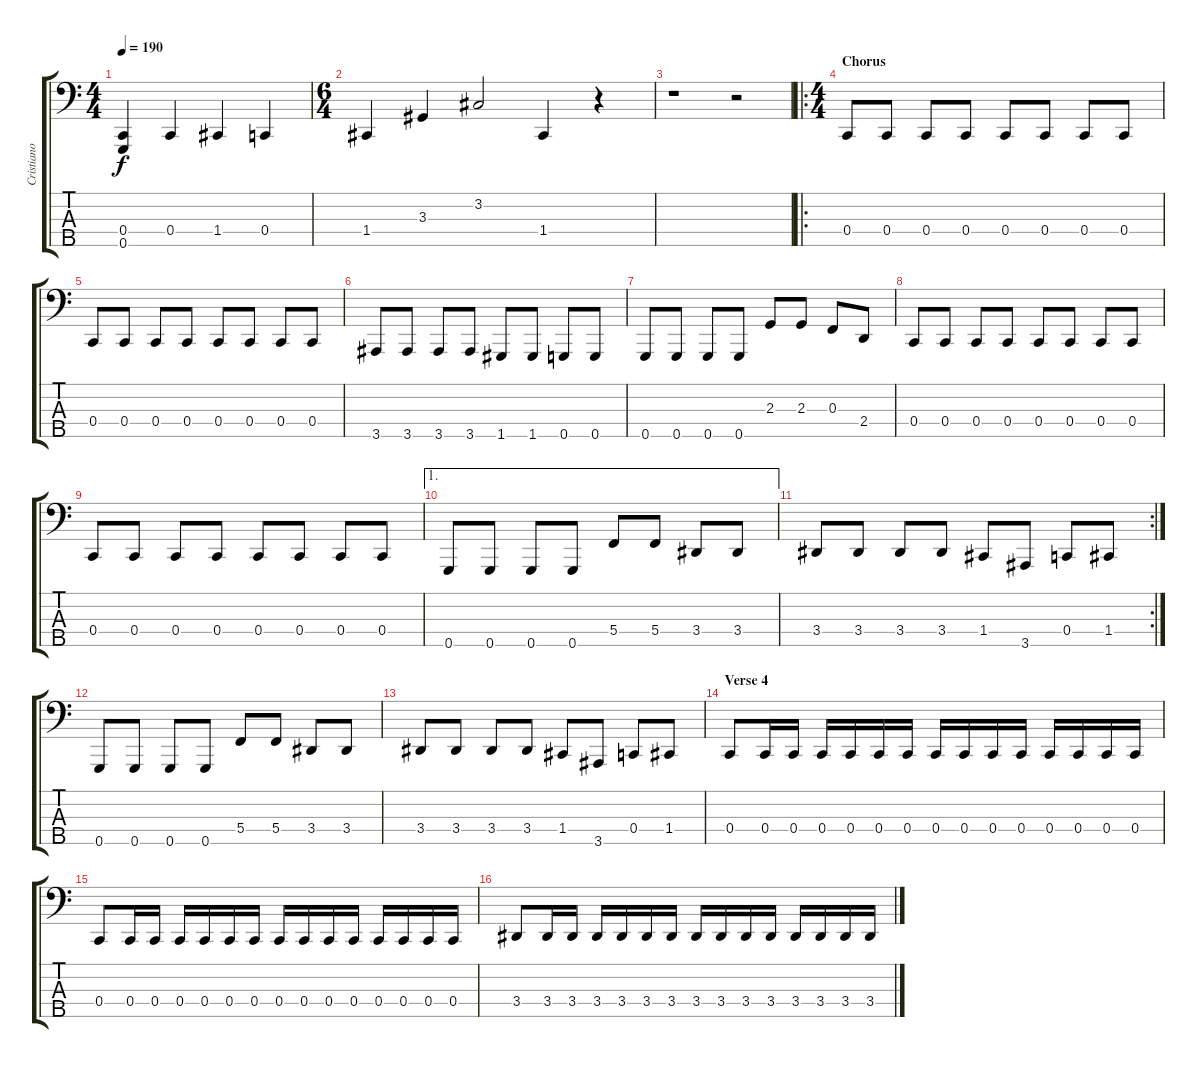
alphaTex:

\track ("Cristiano" "Cristiano") {instrument electricbasspick}
\staff {score tabs}
\tuning (Eb2 Bb1 F1 C1 G0) {hide}
\ts (4 4)
\tempo 190
\clef f4
\ks c
(0.4{t} 0.5).4{dy f} 0.4.4 1.4.4 0.4.4 |
\ts (6 4)
1.4.4 3.3.4 3.2.2 1.4.4 r.4 |
r.1 r.2 |
\ro
\ts (4 4)
\section ("" "Chorus")
0.4.8 0.4.8 0.4.8 0.4.8 0.4.8 0.4.8 0.4.8 0.4.8 |
0.4.8 0.4.8 0.4.8 0.4.8 0.4.8 0.4.8 0.4.8 0.4.8 |
3.5.8 3.5.8 3.5.8 3.5.8 1.5.8 1.5.8 0.5.8 0.5.8 |
0.5.8 0.5.8 0.5.8 0.5.8 2.3.8 2.3.8 0.3.8 2.4.8 |
0.4.8 0.4.8 0.4.8 0.4.8 0.4.8 0.4.8 0.4.8 0.4.8 |
0.4.8 0.4.8 0.4.8 0.4.8 0.4.8 0.4.8 0.4.8 0.4.8 |
\ae 1
0.5.8 0.5.8 0.5.8 0.5.8 5.4.8 5.4.8 3.4.8 3.4.8 |
\rc 2
3.4.8 3.4.8 3.4.8 3.4.8 1.4.8 3.5.8 0.4.8 1.4.8 |
0.5.8 0.5.8 0.5.8 0.5.8 5.4.8 5.4.8 3.4.8 3.4.8 |
3.4.8 3.4.8 3.4.8 3.4.8 1.4.8 3.5.8 0.4.8 1.4.8 |
\section ("" "Verse 4")
0.4.8 0.4.16 0.4.16 0.4.16 0.4.16 0.4.16 0.4.16 0.4.16 0.4.16 0.4.16 0.4.16 0.4.16 0.4.16 0.4.16 0.4.16 |
0.4.8 0.4.16 0.4.16 0.4.16 0.4.16 0.4.16 0.4.16 0.4.16 0.4.16 0.4.16 0.4.16 0.4.16 0.4.16 0.4.16 0.4.16 |
3.4.8 3.4.16 3.4.16 3.4.16 3.4.16 3.4.16 3.4.16 3.4.16 3.4.16 3.4.16 3.4.16 3.4.16 3.4.16 3.4.16 3.4.16
